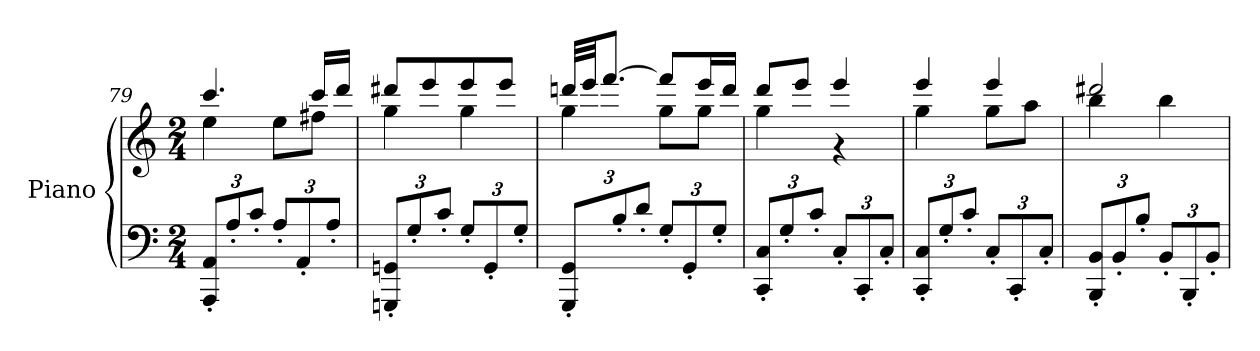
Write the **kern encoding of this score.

**kern	**kern
*part1	*part1
*staff2	*staff1
*I"Piano	*
*I'Pno	*
*clefF4	*clefG2
*k[]	*k[]
*M2/4	*M2/4
*Xbrackettup	*
=79	=79
*	*^
12AAA/' 12AA/'L	4.ccc/	4ee\
12A'/	.	.
12c'/J	.	.
12A'/L	.	8ee\L
12AA'/	.	.
.	16ccc/LL	8ff#X\J
12A'/J	.	.
.	16ddd/JJ	.
=80	=80	=80
12GGGn/' 12GGn/'L	8ddd#X/L	4gg\
12G'/	.	.
.	8eee/	.
12c'/J	.	.
12G'/L	8eee/	4gg\
12GG'/	.	.
.	8eee/J	.
12G'/J	.	.
=81	=81	=81
12GGG/' 12GG/'L	32dddn/LLL	4gg\
.	32eee/JJ	.
.	[8.fff/J	.
12B'/	.	.
12d'/J	.	.
12G'/L	8fff/L]	8gg\L
12GG'/	.	.
.	16eee/L	8gg\J
12G'/J	.	.
.	16ddd/JJ	.
=82	=82	=82
12CC/' 12C/'L	8ddd/L	4gg\
12G'/	.	.
.	8eee/J	.
12c'/J	.	.
12C'/L	4eee/	4r
12CC'/	.	.
12C'/J	.	.
=83	=83	=83
12CC/' 12C/'L	4eee/	4gg\
12G'/	.	.
12c'/J	.	.
12C'/L	4eee/	8gg\L
12CC'/	.	.
.	.	8aa\J
12C'/J	.	.
=84	=84	=84
12BBB/' 12BB/'L	2ddd#X/	4bb\
12BB'/	.	.
12B'/J	.	.
12BB'/L	.	4bb\
12BBB'/	.	.
12BB'/J	.	.
*	*v	*v
=	=
*-	*-
